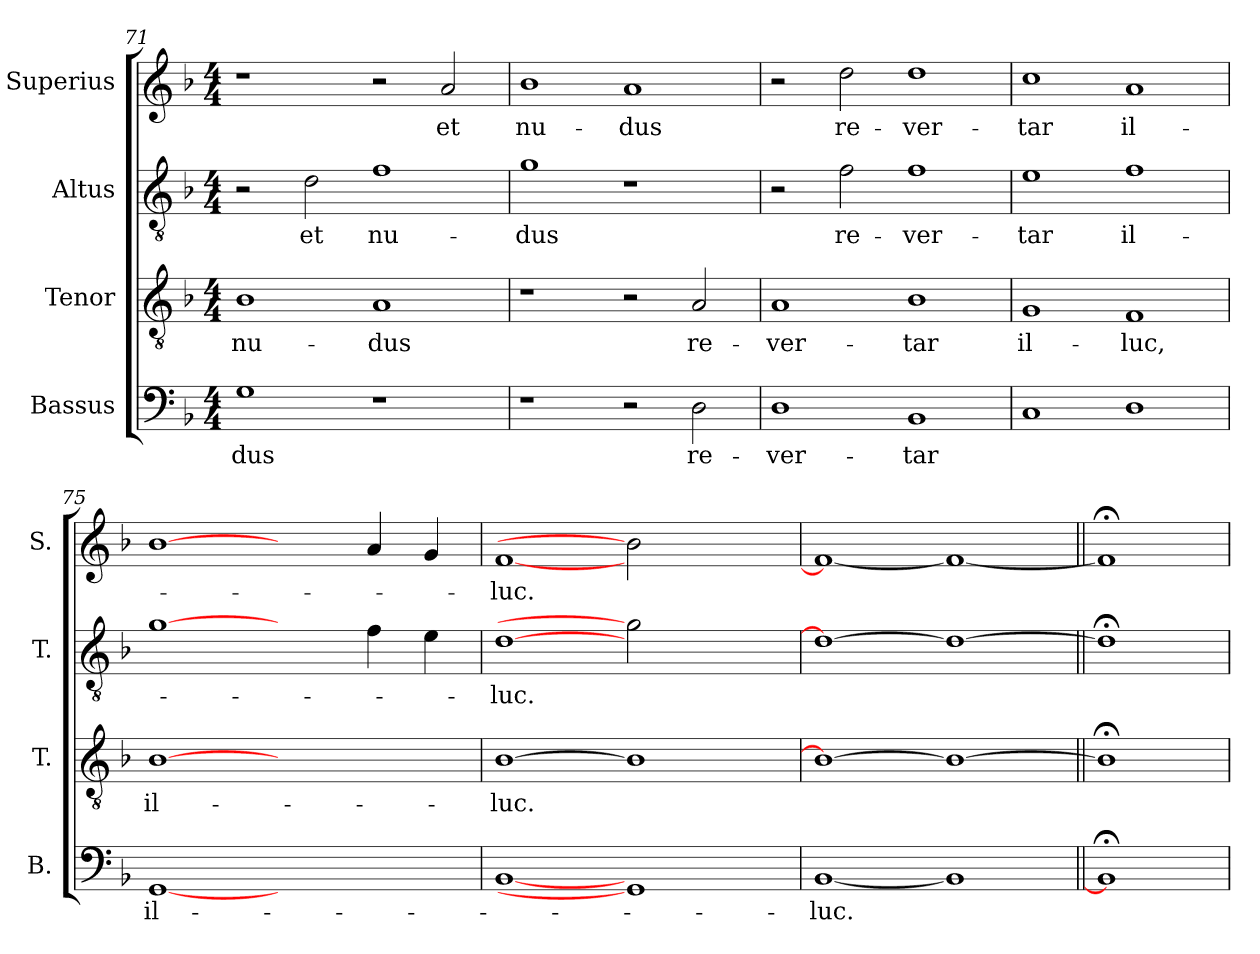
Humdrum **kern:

**kern	**text	**kern	**text	**kern	**text	**kern	**text
*part4	*part4	*part3	*part3	*part2	*part2	*part1	*part1
*staff4	*staff4	*staff3	*staff3	*staff2	*staff2	*staff1	*staff1
*I"Bassus	*	*I"Tenor	*	*I"Altus	*	*I"Superius	*
*I'B.	*	*I'T.	*	*I'T.	*	*I'S.	*
*clefF4	*	*clefGv2	*	*clefGv2	*	*clefG2	*
*	*	*ITrd7c12	*	*ITrd7c12	*	*	*
*k[b-]	*	*k[b-]	*	*k[b-]	*	*k[b-]	*
*F:	*	*F:	*	*F:	*	*F:	*
*M4/4	*	*M4/4	*	*M4/4	*	*M4/4	*
=71	=71	=71	=71	=71	=71	=71	=71
!	!LO:LY:b:color=#000000	!	!	!	!	!	!
!	!	!	!LO:LY:b:color=#000000	!	!	!	!
1Gi	-dus	1BB-i	nu-	2r	.	1r	.
!	!	!	!	!	!LO:LY:b:color=#000000	!	!
.	.	.	.	2Di\	et	.	.
!	!	!	!LO:LY:b:color=#000000	!	!	!	!
!	!	!	!	!	!LO:LY:b:color=#000000	!	!
1r	.	1AAi	-dus	1Fi	nu-	2r	.
!	!	!	!	!	!	!	!LO:LY:b:color=#000000
.	.	.	.	.	.	2ai/	et
=72	=72	=72	=72	=72	=72	=72	=72
!	!	!	!	!	!LO:LY:b:color=#000000	!	!
!	!	!	!	!	!	!	!LO:LY:b:color=#000000
1r	.	1r	.	1Gi	-dus	1b-i	nu-
!	!	!	!	!	!	!	!LO:LY:b:color=#000000
2r	.	2r	.	1r	.	1ai	-dus
!	!LO:LY:b:color=#000000	!	!	!	!	!	!
!	!	!	!LO:LY:b:color=#000000	!	!	!	!
2Di\	re-	2AAi/	re-	.	.	.	.
=73	=73	=73	=73	=73	=73	=73	=73
!	!LO:LY:b:color=#000000	!	!	!	!	!	!
!	!	!	!LO:LY:b:color=#000000	!	!	!	!
1Di	-ver-	1AAi	-ver-	2r	.	2r	.
!	!	!	!	!	!LO:LY:b:color=#000000	!	!
!	!	!	!	!	!	!	!LO:LY:b:color=#000000
.	.	.	.	2Fi\	re-	2ddi\	re-
!	!LO:LY:b:color=#000000	!	!	!	!	!	!
!	!	!	!LO:LY:b:color=#000000	!	!	!	!
!	!	!	!	!	!LO:LY:b:color=#000000	!	!
!	!	!	!	!	!	!	!LO:LY:b:color=#000000
1BB-i	-tar	1BB-i	-tar	1Fi	-ver-	1ddi	-ver-
=74	=74	=74	=74	=74	=74	=74	=74
!	!	!	!LO:LY:b:color=#000000	!	!	!	!
!	!	!	!	!	!LO:LY:b:color=#000000	!	!
!	!	!	!	!	!	!	!LO:LY:b:color=#000000
1Ci	.	1GGi	il-	1Ei	-tar	1cci	-tar
!	!	!	!LO:LY:b:color=#000000	!	!	!	!
!	!	!	!	!	!LO:LY:b:color=#000000	!	!
!	!	!	!	!	!	!	!LO:LY:b:color=#000000
1Di	.	1FFi	-luc,	1Fi	il-	1ai	il-
!!LO:LB:g=z
=75	=75	=75	=75	=75	=75	=75	=75
!	!LO:LY:b:color=#000000	!	!	!	!	!	!
!	!	!	!LO:LY:b:color=#000000	!	!	!	!
[1GGi	il-	[1BB-i	il-	[1Gi	.	[1b-i	.
1ryy	.	1ryy	.	2ryy	.	2ryy	.
.	.	.	.	4Fi\	.	4ai/	.
.	.	.	.	4Ei\	.	4gi/	.
=76	=76	=76	=76	=76	=76	=76	=76
!	!	!	!LO:LY:b:color=#000000	!	!	!	!
!	!	!	!	!	!LO:LY:b:color=#000000	!	!
!	!	!	!	!	!	!	!LO:LY:b:color=#000000
[1BB-i	.	[>1BB-i	-luc.	[>1Di	-luc.	[<1fi	-luc.
1GGi]	.	1BB-i]	.	2Gi]	.	2b-i]	.
.	.	.	.	2ryy	.	2ryy	.
=77	=77	=77	=77	=77	=77	=77	=77
!	!LO:LY:b:color=#000000	!	!	!	!	!	!
[1BB-i	-luc.	1BB-i_>	.	1Di_>	.	1fi_<	.
1BB-i]	.	1BB-i_	.	1Di_	.	1fi_	.
=78||	=78||	=78||	=78||	=78||	=78||	=78||	=78||
1BB-;i]	.	1BB-;i]	.	1D;i]	.	1f;i]	.
=	=	=	=	=	=	=	=
*-	*-	*-	*-	*-	*-	*-	*-
